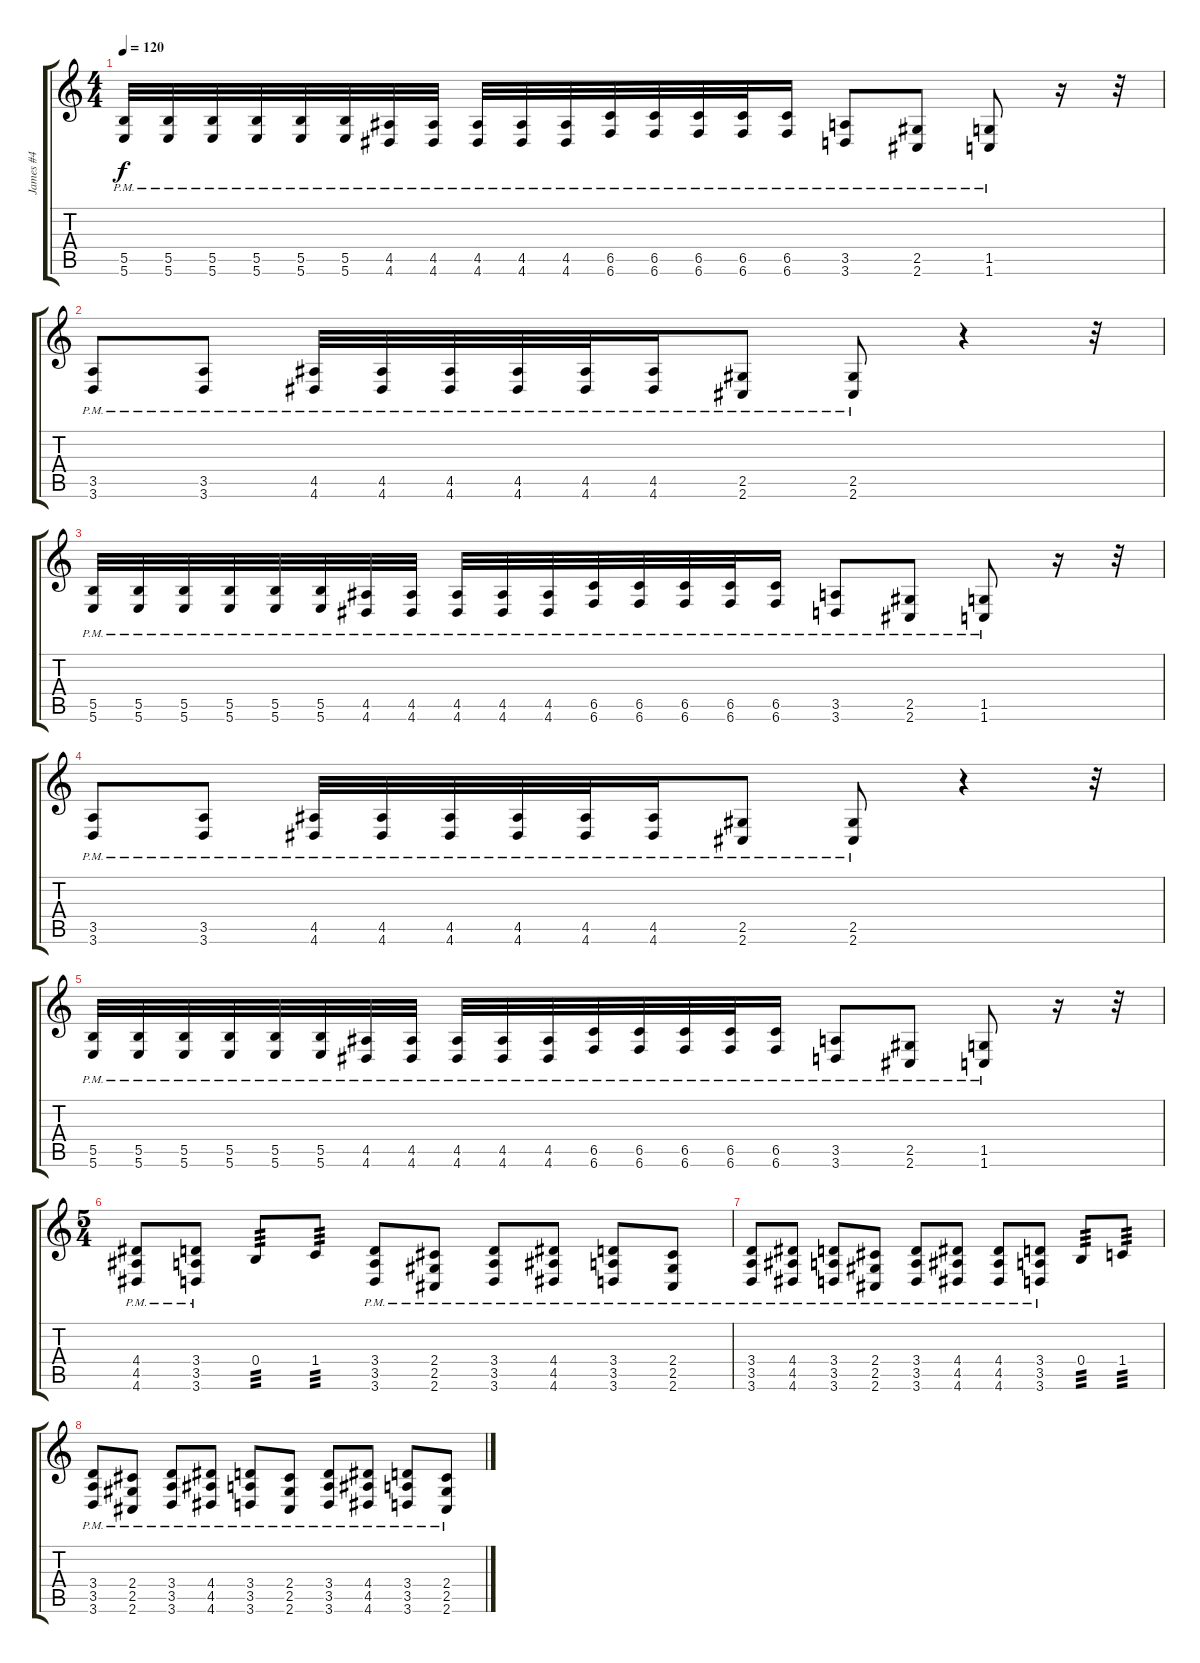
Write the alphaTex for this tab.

\track ("James #4" "James #4") {instrument distortionguitar}
\staff {score tabs}
\tuning (Db4 Ab3 E3 B2 Gb2 B1) {hide}
\ts (4 4)
\tempo 120
\clef g2
\ks c
(5.5{pm} 5.6{pm}).32{dy f} (5.5{pm} 5.6{pm}).32 (5.5{pm} 5.6{pm}).32 (5.5{pm} 5.6{pm}).32 (5.5{pm} 5.6{pm}).32 (5.5{pm} 5.6{pm}).32 (4.5{pm} 4.6{pm}).32 (4.5{pm} 4.6{pm}).32 (4.5{pm} 4.6{pm}).32 (4.5{pm} 4.6{pm}).32 (4.5{pm} 4.6{pm}).32 (6.5{pm} 6.6{pm}).32 (6.5{pm} 6.6{pm}).32 (6.5{pm} 6.6{pm}).32 (6.5{pm} 6.6{pm}).32 (6.5{pm} 6.6{pm}).16 (3.5{pm} 3.6{pm}).8 (2.5{pm} 2.6{pm}).8 (1.5{pm} 1.6{pm}).8 r.16 r.32 |
(3.5{pm} 3.6{pm}).8 (3.5{pm} 3.6{pm}).8 (4.5{pm} 4.6{pm}).32 (4.5{pm} 4.6{pm}).32 (4.5{pm} 4.6{pm}).32 (4.5{pm} 4.6{pm}).32 (4.5{pm} 4.6{pm}).32 (4.5{pm} 4.6{pm}).16 (2.5{pm} 2.6{pm}).8 (2.5{pm} 2.6{pm}).8 r.4 r.32 |
(5.5{pm} 5.6{pm}).32 (5.5{pm} 5.6{pm}).32 (5.5{pm} 5.6{pm}).32 (5.5{pm} 5.6{pm}).32 (5.5{pm} 5.6{pm}).32 (5.5{pm} 5.6{pm}).32 (4.5{pm} 4.6{pm}).32 (4.5{pm} 4.6{pm}).32 (4.5{pm} 4.6{pm}).32 (4.5{pm} 4.6{pm}).32 (4.5{pm} 4.6{pm}).32 (6.5{pm} 6.6{pm}).32 (6.5{pm} 6.6{pm}).32 (6.5{pm} 6.6{pm}).32 (6.5{pm} 6.6{pm}).32 (6.5{pm} 6.6{pm}).16 (3.5{pm} 3.6{pm}).8 (2.5{pm} 2.6{pm}).8 (1.5{pm} 1.6{pm}).8 r.16 r.32 |
(3.5{pm} 3.6{pm}).8 (3.5{pm} 3.6{pm}).8 (4.5{pm} 4.6{pm}).32 (4.5{pm} 4.6{pm}).32 (4.5{pm} 4.6{pm}).32 (4.5{pm} 4.6{pm}).32 (4.5{pm} 4.6{pm}).32 (4.5{pm} 4.6{pm}).16 (2.5{pm} 2.6{pm}).8 (2.5{pm} 2.6{pm}).8 r.4 r.32 |
(5.5{pm} 5.6{pm}).32 (5.5{pm} 5.6{pm}).32 (5.5{pm} 5.6{pm}).32 (5.5{pm} 5.6{pm}).32 (5.5{pm} 5.6{pm}).32 (5.5{pm} 5.6{pm}).32 (4.5{pm} 4.6{pm}).32 (4.5{pm} 4.6{pm}).32 (4.5{pm} 4.6{pm}).32 (4.5{pm} 4.6{pm}).32 (4.5{pm} 4.6{pm}).32 (6.5{pm} 6.6{pm}).32 (6.5{pm} 6.6{pm}).32 (6.5{pm} 6.6{pm}).32 (6.5{pm} 6.6{pm}).32 (6.5{pm} 6.6{pm}).16 (3.5{pm} 3.6{pm}).8 (2.5{pm} 2.6{pm}).8 (1.5{pm} 1.6{pm}).8 r.16 r.32 |
\ts (5 4)
(4.4{pm} 4.5{pm} 4.6{pm}).8 (3.4{pm} 3.5{pm} 3.6{pm}).8 0.4.8{tp 3} 1.4.8{tp 3} (3.4{pm} 3.5{pm} 3.6{pm}).8 (2.4{pm} 2.5{pm} 2.6{pm}).8 (3.4{pm} 3.5{pm} 3.6{pm}).8 (4.4{pm} 4.5{pm} 4.6{pm}).8 (3.4{pm} 3.5{pm} 3.6{pm}).8 (2.4{pm} 2.5{pm} 2.6{pm}).8 |
(3.4{pm} 3.5{pm} 3.6{pm}).8 (4.4{pm} 4.5{pm} 4.6{pm}).8 (3.4{pm} 3.5{pm} 3.6{pm}).8 (2.4{pm} 2.5{pm} 2.6{pm}).8 (3.4{pm} 3.5{pm} 3.6{pm}).8 (4.4{pm} 4.5{pm} 4.6{pm}).8 (4.4{pm} 4.5{pm} 4.6{pm}).8 (3.4{pm} 3.5{pm} 3.6{pm}).8 0.4.8{tp 3} 1.4.8{tp 3} |
(3.4{pm} 3.5{pm} 3.6{pm}).8 (2.4{pm} 2.5{pm} 2.6{pm}).8 (3.4{pm} 3.5{pm} 3.6{pm}).8 (4.4{pm} 4.5{pm} 4.6{pm}).8 (3.4{pm} 3.5{pm} 3.6{pm}).8 (2.4{pm} 2.5{pm} 2.6{pm}).8 (3.4{pm} 3.5{pm} 3.6{pm}).8 (4.4{pm} 4.5{pm} 4.6{pm}).8 (3.4{pm} 3.5{pm} 3.6{pm}).8 (2.4{pm} 2.5{pm} 2.6{pm}).8
